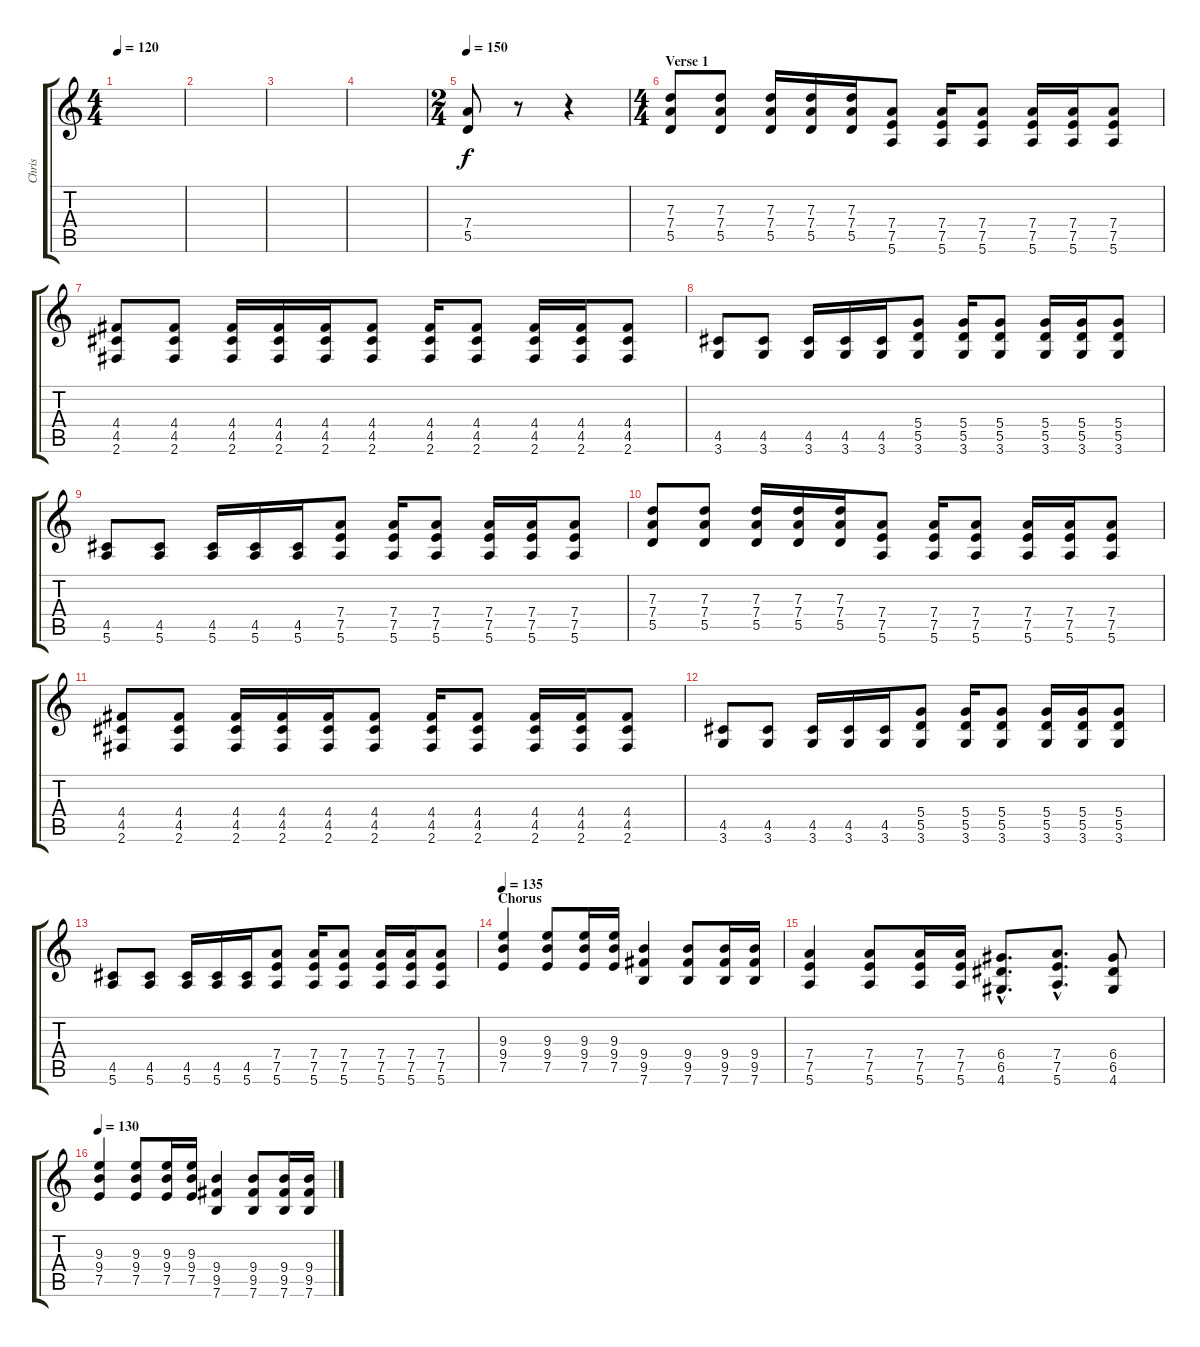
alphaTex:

\track ("Chris" "Chris") {instrument distortionguitar}
\staff {score tabs}
\tuning (E4 B3 G3 D3 A2 E2) {hide}
\ts (4 4)
\tempo 120
\clef g2
\ks c
|
|
|
|
\ts (2 4)
\tempo 150
(7.4 5.5).8 r.8 r.4 |
\ts (4 4)
\section ("" "Verse 1")
(7.3 7.4 5.5).8 (7.3 7.4 5.5).8 (7.3 7.4 5.5).16 (7.3 7.4 5.5).16 (7.3 7.4 5.5).16 (7.4 7.5 5.6).8 (7.4 7.5 5.6).16 (7.4 7.5 5.6).8 (7.4 7.5 5.6).16 (7.4 7.5 5.6).16 (7.4 7.5 5.6).8 |
(4.4 4.5 2.6).8 (4.4 4.5 2.6).8 (4.4 4.5 2.6).16 (4.4 4.5 2.6).16 (4.4 4.5 2.6).16 (4.4 4.5 2.6).8 (4.4 4.5 2.6).16 (4.4 4.5 2.6).8 (4.4 4.5 2.6).16 (4.4 4.5 2.6).16 (4.4 4.5 2.6).8 |
(4.5 3.6).8 (4.5 3.6).8 (4.5 3.6).16 (4.5 3.6).16 (4.5 3.6).16 (5.4 5.5 3.6).8 (5.4 5.5 3.6).16 (5.4 5.5 3.6).8 (5.4 5.5 3.6).16 (5.4 5.5 3.6).16 (5.4 5.5 3.6).8 |
(4.5 5.6).8 (4.5 5.6).8 (4.5 5.6).16 (4.5 5.6).16 (4.5 5.6).16 (7.4 7.5 5.6).8 (7.4 7.5 5.6).16 (7.4 7.5 5.6).8 (7.4 7.5 5.6).16 (7.4 7.5 5.6).16 (7.4 7.5 5.6).8 |
(7.3 7.4 5.5).8 (7.3 7.4 5.5).8 (7.3 7.4 5.5).16 (7.3 7.4 5.5).16 (7.3 7.4 5.5).16 (7.4 7.5 5.6).8 (7.4 7.5 5.6).16 (7.4 7.5 5.6).8 (7.4 7.5 5.6).16 (7.4 7.5 5.6).16 (7.4 7.5 5.6).8 |
(4.4 4.5 2.6).8 (4.4 4.5 2.6).8 (4.4 4.5 2.6).16 (4.4 4.5 2.6).16 (4.4 4.5 2.6).16 (4.4 4.5 2.6).8 (4.4 4.5 2.6).16 (4.4 4.5 2.6).8 (4.4 4.5 2.6).16 (4.4 4.5 2.6).16 (4.4 4.5 2.6).8 |
(4.5 3.6).8 (4.5 3.6).8 (4.5 3.6).16 (4.5 3.6).16 (4.5 3.6).16 (5.4 5.5 3.6).8 (5.4 5.5 3.6).16 (5.4 5.5 3.6).8 (5.4 5.5 3.6).16 (5.4 5.5 3.6).16 (5.4 5.5 3.6).8 |
(4.5 5.6).8 (4.5 5.6).8 (4.5 5.6).16 (4.5 5.6).16 (4.5 5.6).16 (7.4 7.5 5.6).8 (7.4 7.5 5.6).16 (7.4 7.5 5.6).8 (7.4 7.5 5.6).16 (7.4 7.5 5.6).16 (7.4 7.5 5.6).8 |
\section ("" "Chorus")
\tempo 130
\tempo 135
(9.3 9.4 7.5).4 (9.3 9.4 7.5).8 (9.3 9.4 7.5).16 (9.3 9.4 7.5).16 (9.4 9.5 7.6).4 (9.4 9.5 7.6).8 (9.4 9.5 7.6).16 (9.4 9.5 7.6).16 |
(7.4 7.5 5.6).4 (7.4 7.5 5.6).8 (7.4 7.5 5.6).16 (7.4 7.5 5.6).16 (6.4{hac} 6.5{hac} 4.6{hac}).8{d} (7.4{hac} 7.5{hac} 5.6{hac}).8{d} (6.4 6.5 4.6).8 |
\tempo 130
(9.3 9.4 7.5).4 (9.3 9.4 7.5).8 (9.3 9.4 7.5).16 (9.3 9.4 7.5).16 (9.4 9.5 7.6).4 (9.4 9.5 7.6).8 (9.4 9.5 7.6).16 (9.4 9.5 7.6).16
